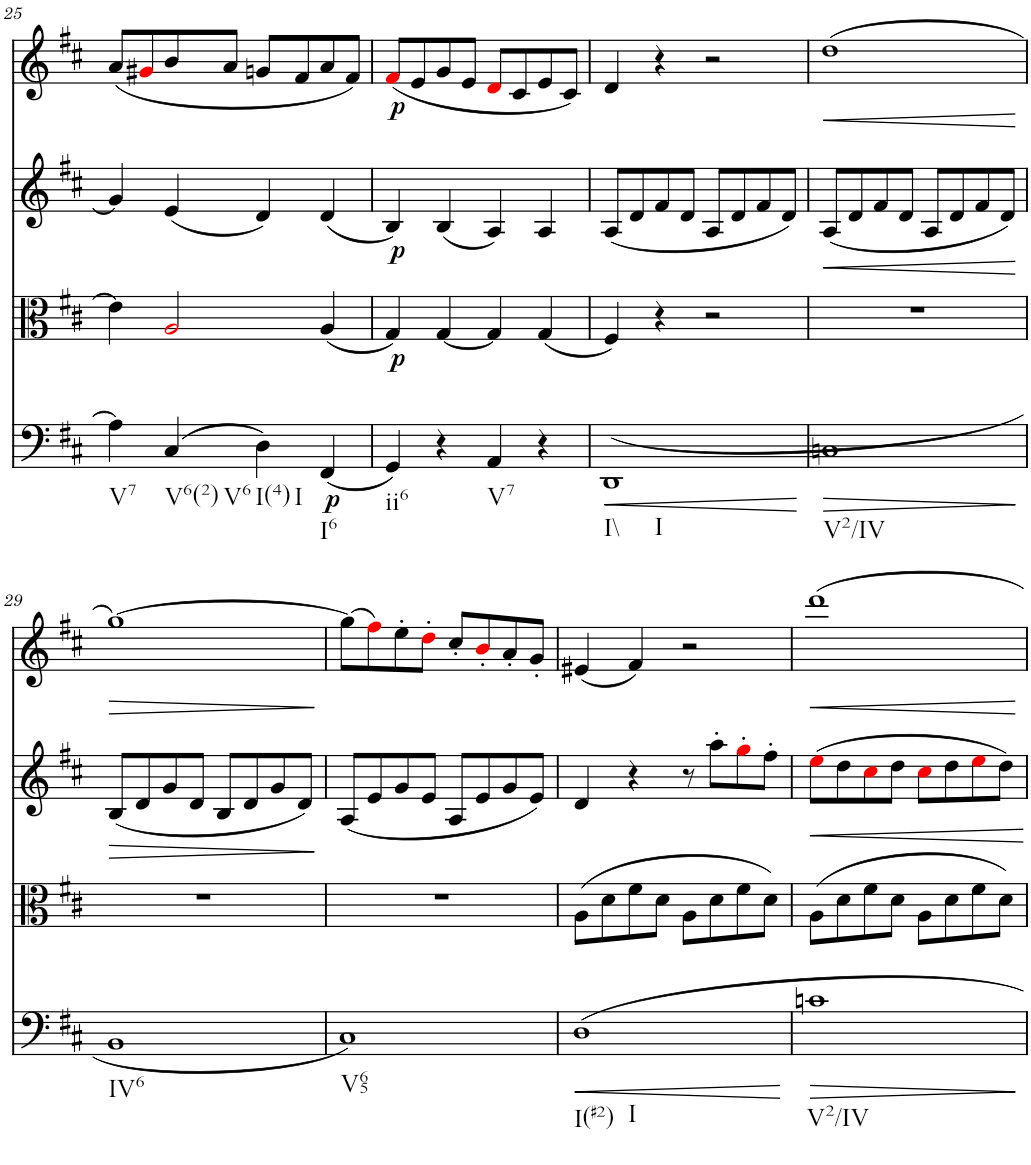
**kern	**dynam	**kern	**dynam	**kern	**dynam	**kern	**dynam
*part4	*part4	*part3	*part3	*part2	*part2	*part1	*part1
*staff4	*staff4	*staff3	*staff3	*staff2	*staff2	*staff1	*staff1
*I"Violoncello	*	*I"Viola	*	*I"Violin II	*	*I"Violin I	*
!!LO:PB:g=z
*clefF4	*	*clefC3	*	*clefG2	*	*clefG2	*
*k[f#c#]	*	*k[f#c#]	*	*k[f#c#]	*	*k[f#c#]	*
*M2/2	*	*M2/2	*	*M2/2	*	*M2/2	*
=25	=25	=25	=25	=25	=25	=25	=25
!LO:TX:b:t=V7	!	!	!	!	!	!	!
4A\]	.	4e\]	.	4g/]	.	(8a/L	.
.	.	.	.	.	.	8g#Xi/	.
!LO:TX:b:t=V6(2)	!	!	!	!	!	!	!
!LO:TX:b:t=V6	!	!	!	!	!	!	!
(4C#/	.	2Ai/	.	(4e/	.	8b/	.
.	.	.	.	.	.	8a/J	.
!LO:TX:b:t=I(4)	!	!	!	!	!	!	!
!LO:TX:b:t=I	!	!	!	!	!	!	!
4D\)	.	.	.	4d/)	.	8gn/L	.
.	.	.	.	.	.	8f#/	.
!LO:TX:b:t=I6	!	!	!	!	!	!	!
!	!LO:DY:b	!	!	!	!	!	!
(4FF#/	p	(4A/	.	(4d/	.	8a/	.
.	.	.	.	.	.	8f#/J)	.
=26	=26	=26	=26	=26	=26	=26	=26
!LO:TX:b:t=ii6	!	!	!	!	!	!	!
!	!	!	!LO:DY:b	!	!LO:DY:b	!	!LO:DY:b
4GG/)	.	4G/)	p	4B/)	p	(8f#i/L	p
.	.	.	.	.	.	8e/	.
4r	.	[4G/	.	(4B/	.	8g/	.
.	.	.	.	.	.	8e/J	.
!LO:TX:b:t=V7	!	!	!	!	!	!	!
4AA/	.	4G/]	.	4A/)	.	8di/L	.
.	.	.	.	.	.	8c#/	.
4r	.	(4G/	.	4A/	.	8e/	.
.	.	.	.	.	.	8c#/J)	.
=27	=27	=27	=27	=27	=27	=27	=27
!LO:TX:b:t=I\\	!	!	!	!	!	!	!
!LO:TX:b:t=I	!	!	!	!	!	!	!
!	!LO:HP:b	!	!	!	!	!	!
(1DD	<	4F#/)	.	(8A/L	.	4d/	.
.	.	.	.	8d/	.	.	.
.	.	4r	.	8f#/	.	4r	.
.	.	.	.	8d/J	.	.	.
.	.	2r	.	8A/L	.	2r	.
.	.	.	.	8d/	.	.	.
.	.	.	.	8f#/	.	.	.
.	.	.	.	8d/J)	.	.	.
.	[	.	.	.	.	.	.
=28	=28	=28	=28	=28	=28	=28	=28
!LO:TX:b:t=V2/IV	!	!	!	!	!	!	!
!	!LO:HP:b	!	!	!	!LO:HP:b	!	!LO:HP:b
1Cn	>	1r	.	(8A/L	<	(1dd	<
.	.	.	.	8d/	.	.	.
.	.	.	.	8f#/	.	.	.
.	.	.	.	8d/J	.	.	.
.	.	.	.	8A/L	.	.	.
.	.	.	.	8d/	.	.	.
.	.	.	.	8f#/	.	.	.
.	.	.	.	8d/J)	.	.	.
.	]	.	.	.	[	.	[
!!LO:LB:g=z
=29	=29	=29	=29	=29	=29	=29	=29
!LO:TX:b:t=IV6	!	!	!	!	!	!	!
!	!	!	!	!	!LO:HP:b	!	!LO:HP:b
1BB	.	1r	.	(8B/L	>	[1gg)	>
.	.	.	.	8d/	.	.	.
.	.	.	.	8g/	.	.	.
.	.	.	.	8d/J	.	.	.
.	.	.	.	8B/L	.	.	.
.	.	.	.	8d/	.	.	.
.	.	.	.	8g/	.	.	.
.	.	.	.	8d/J)	.	.	.
.	.	.	.	.	]	.	]
=30	=30	=30	=30	=30	=30	=30	=30
!LO:TX:b:t=V65	!	!	!	!	!	!	!
1C#)	.	1r	.	(8A/L	.	(8gg\L]	.
.	.	.	.	8e/	.	8ff#i\)	.
.	.	.	.	8g/	.	8ee'\	.
.	.	.	.	8e/J	.	8dd'i\J	.
.	.	.	.	8A/L	.	8cc#'/L	.
.	.	.	.	8e/	.	8b'i/	.
.	.	.	.	8g/	.	8a'/	.
.	.	.	.	8e/J)	.	8g'/J	.
=31	=31	=31	=31	=31	=31	=31	=31
!LO:TX:b:t=I(#2)	!	!	!	!	!	!	!
!LO:TX:b:t=I	!	!	!	!	!	!	!
!	!LO:HP:b	!	!	!	!	!	!
1D	<	(8A\L	.	4d/	.	(4e#X/	.
.	.	8d\	.	.	.	.	.
.	.	8f#\	.	4r	.	4f#/)	.
.	.	8d\J	.	.	.	.	.
.	.	8A\L	.	8r	.	2r	.
.	.	8d\	.	8aa'\L	.	.	.
.	.	8f#\	.	8gg'i\	.	.	.
.	.	8d\J)	.	8ff#'\J	.	.	.
.	[	.	.	.	.	.	.
=32	=32	=32	=32	=32	=32	=32	=32
!LO:TX:b:t=V2/IV	!	!	!	!	!	!	!
!	!LO:HP:b	!	!	!	!	!	!LO:HP:b
1cn	>	(8A\L	.	(8eei\L	.	1ddd	<
.	.	8d\	.	8dd\	.	.	.
.	.	8f#\	.	8cc#i\	.	.	.
.	.	8d\J	.	8dd\J	.	.	.
.	.	8A\L	.	8cc#i\L	.	.	.
.	.	8d\	.	8dd\	.	.	.
.	.	8f#\	.	8eei\	.	.	.
.	.	8d\J)	.	8dd\J)	.	.	.
.	]	.	.	.	.	.	[
=	=	=	=	=	=	=	=
*-	*-	*-	*-	*-	*-	*-	*-
